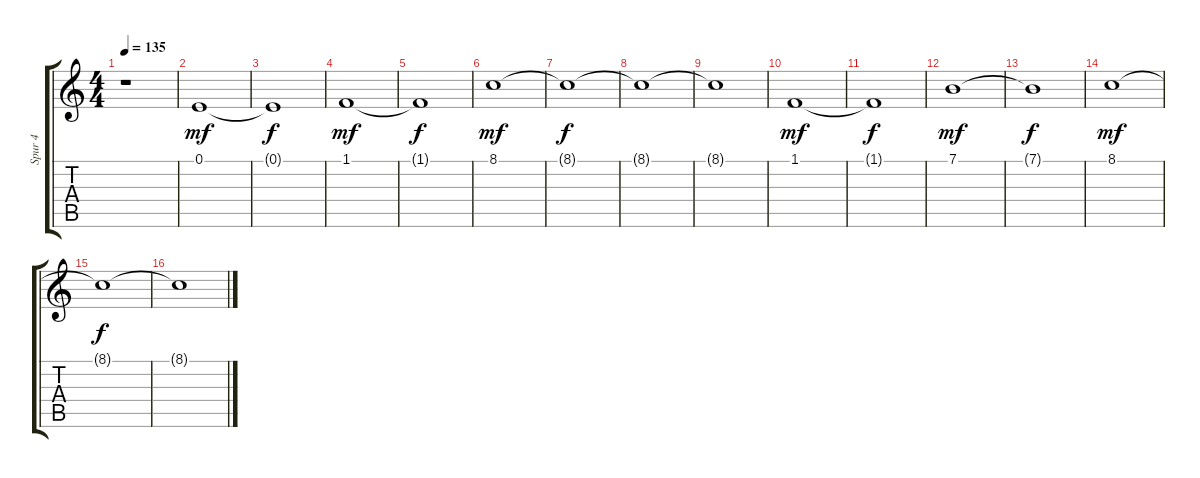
\track ("Spur 4" "Spur 4") {instrument stringensemble1}
\staff {score tabs}
\tuning (E4 B3 G3 D3 A2 E2) {hide}
\ts (4 4)
\tempo 135
\clef g2
\ks c
r.1{dy mf} |
0.1.1 |
0.1{t}.1{dy f} |
1.1.1{dy mf} |
1.1{t}.1{dy f} |
8.1.1{dy mf} |
8.1{t}.1{dy f} |
8.1{t}.1 |
8.1{t}.1 |
1.1.1{dy mf} |
1.1{t}.1{dy f} |
7.1.1{dy mf} |
7.1{t}.1{dy f} |
8.1.1{dy mf} |
8.1{t}.1{dy f} |
8.1{t}.1
